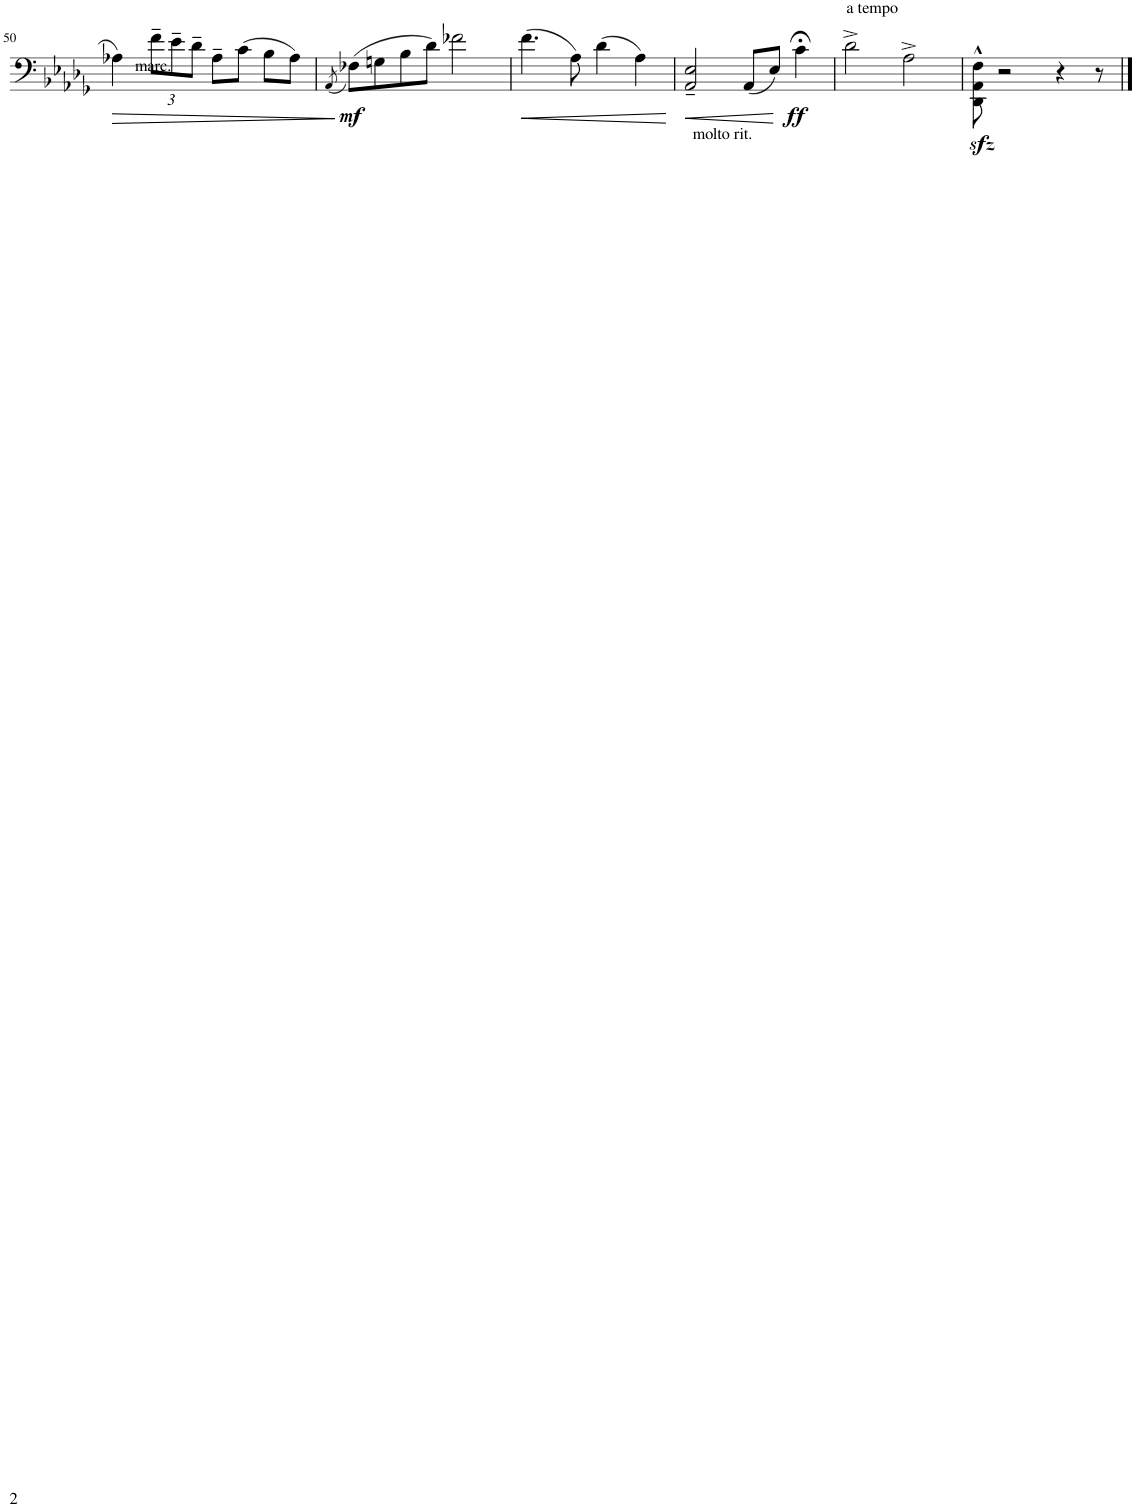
**kern	**dynam
*part1	*part1
*staff1	*staff1
*I"Piano	*
*I'Pno.	*
!!LO:PB:g=z
*clefF4	*
*k[b-e-a-d-g-]	*
*M4/4	*
*met(c)	*
=50	=50
!	!LO:HP:b
4A-X\	>
*Xbrackettup	*
!LO:TX:a:t=marc.	!
12f~\L	.
12e-~\	.
12d-~\J	.
8A-~\L	.
(8c\J	.
8B-\L	.
8A-\J)	.
.	]
=51	=51
(8qAA-/	.
!	!LO:DY:b
(8F-X\L)	mf
8Gn\	.
8B-\	.
8d-\J)	.
2f-X\	.
=52	=52
!	!LO:HP:b
(4.f\	<
8A-\)	.
(4d-\	.
4A-\)	.
.	[
=53	=53
!LO:TX:b:t=molto rit.	!
!	!LO:HP:b
2AA-/~ 2E-/~	<
(8AA-/L	.
8E-/J)	.
!	!LO:DY:b
4c;<\	ff
.	[
=54	=54
!LO:TX:a:t=a tempo	!
2d-^\	.
2A-^\	.
=55	=55
8DD-\zz<^^ 8AA-\zz<^^ 8F\zz<^^	.
2r	.
4r	.
8r	.
==	==
*-	*-
